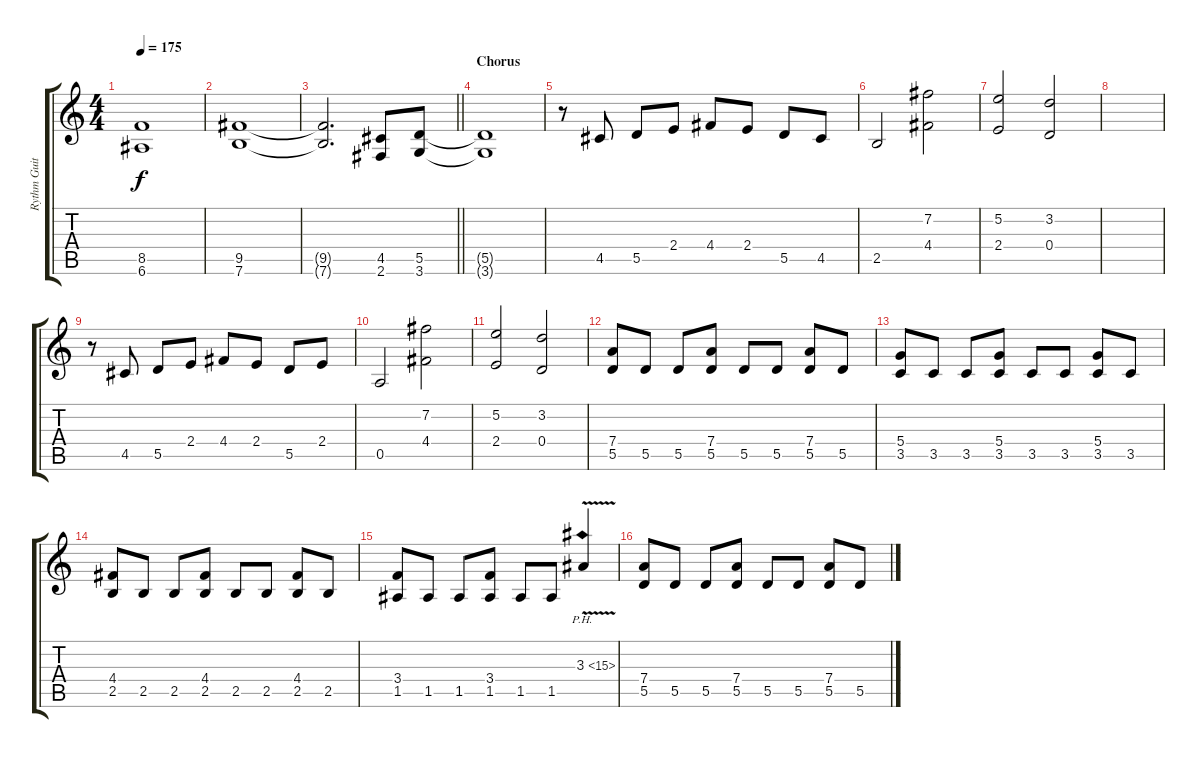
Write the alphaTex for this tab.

\track ("Rythm Guitar" "Rythm Guit") {instrument distortionguitar}
\staff {score tabs}
\tuning (E4 B3 G3 D3 A2 E2) {hide}
\ts (4 4)
\tempo 175
\clef g2
\ks c
(8.5 6.6).1{dy f} |
(9.5 7.6).1 |
\barLineRight lightlight
(9.5{t} 7.6{t}).2{d} (4.5 2.6).8 (5.5 3.6).8 |
\section ("" "Chorus")
(5.5{t} 3.6{t}).1 |
r.8 4.5.8 5.5.8 2.4.8 4.4.8 2.4.8 5.5.8 4.5.8 |
2.5.2 (7.2 4.4).2 |
(5.2 2.4).2 (3.2 0.4).2 |
|
r.8 4.5.8 5.5.8 2.4.8 4.4.8 2.4.8 5.5.8 2.4.8 |
0.5.2 (7.2 4.4).2 |
(5.2 2.4).2 (3.2 0.4).2 |
(7.4 5.5).8 5.5.8 5.5.8 (7.4 5.5).8 5.5.8 5.5.8 (7.4 5.5).8 5.5.8 |
(5.4 3.5).8 3.5.8 3.5.8 (5.4 3.5).8 3.5.8 3.5.8 (5.4 3.5).8 3.5.8 |
(4.4 2.5).8 2.5.8 2.5.8 (4.4 2.5).8 2.5.8 2.5.8 (4.4 2.5).8 2.5.8 |
(3.4 1.5).8 1.5.8 1.5.8 (3.4 1.5).8 1.5.8 1.5.8 3.3{ph 12 v}.4 |
(7.4 5.5).8 5.5.8 5.5.8 (7.4 5.5).8 5.5.8 5.5.8 (7.4 5.5).8 5.5.8
